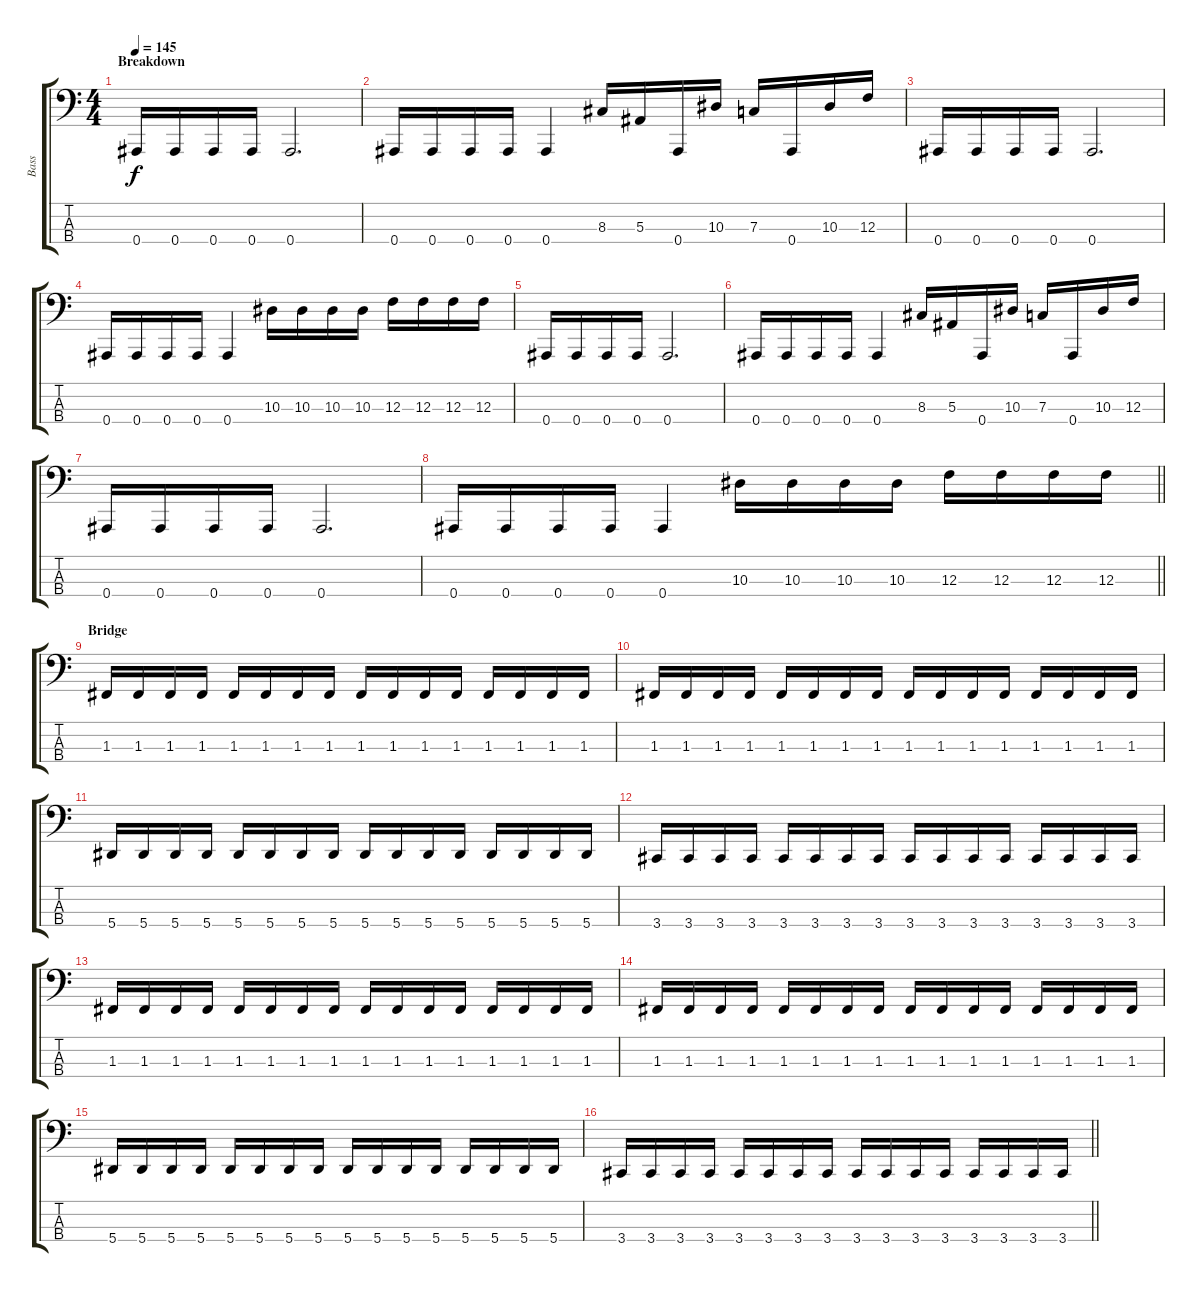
\track ("Bass" "Bass") {instrument electricbasspick}
\staff {score tabs}
\tuning (Eb2 Bb1 F1 Bb0) {hide}
\ts (4 4)
\section ("" "Breakdown")
\tempo 145
\clef f4
\ks aminor
0.4.16{dy f} 0.4.16 0.4.16 0.4.16 0.4.2{d} |
0.4.16 0.4.16 0.4.16 0.4.16 0.4.4 8.3.16 5.3.16 0.4.16 10.3.16 7.3.16 0.4.16 10.3.16 12.3.16 |
0.4.16 0.4.16 0.4.16 0.4.16 0.4.2{d} |
0.4.16 0.4.16 0.4.16 0.4.16 0.4.4 10.3.16 10.3.16 10.3.16 10.3.16 12.3.16 12.3.16 12.3.16 12.3.16 |
0.4.16 0.4.16 0.4.16 0.4.16 0.4.2{d} |
0.4.16 0.4.16 0.4.16 0.4.16 0.4.4 8.3.16 5.3.16 0.4.16 10.3.16 7.3.16 0.4.16 10.3.16 12.3.16 |
0.4.16 0.4.16 0.4.16 0.4.16 0.4.2{d} |
\barLineRight lightlight
0.4.16 0.4.16 0.4.16 0.4.16 0.4.4 10.3.16 10.3.16 10.3.16 10.3.16 12.3.16 12.3.16 12.3.16 12.3.16 |
\section ("" "Bridge")
1.3.16 1.3.16 1.3.16 1.3.16 1.3.16 1.3.16 1.3.16 1.3.16 1.3.16 1.3.16 1.3.16 1.3.16 1.3.16 1.3.16 1.3.16 1.3.16 |
1.3.16 1.3.16 1.3.16 1.3.16 1.3.16 1.3.16 1.3.16 1.3.16 1.3.16 1.3.16 1.3.16 1.3.16 1.3.16 1.3.16 1.3.16 1.3.16 |
5.4.16 5.4.16 5.4.16 5.4.16 5.4.16 5.4.16 5.4.16 5.4.16 5.4.16 5.4.16 5.4.16 5.4.16 5.4.16 5.4.16 5.4.16 5.4.16 |
3.4.16 3.4.16 3.4.16 3.4.16 3.4.16 3.4.16 3.4.16 3.4.16 3.4.16 3.4.16 3.4.16 3.4.16 3.4.16 3.4.16 3.4.16 3.4.16 |
1.3.16 1.3.16 1.3.16 1.3.16 1.3.16 1.3.16 1.3.16 1.3.16 1.3.16 1.3.16 1.3.16 1.3.16 1.3.16 1.3.16 1.3.16 1.3.16 |
1.3.16 1.3.16 1.3.16 1.3.16 1.3.16 1.3.16 1.3.16 1.3.16 1.3.16 1.3.16 1.3.16 1.3.16 1.3.16 1.3.16 1.3.16 1.3.16 |
5.4.16 5.4.16 5.4.16 5.4.16 5.4.16 5.4.16 5.4.16 5.4.16 5.4.16 5.4.16 5.4.16 5.4.16 5.4.16 5.4.16 5.4.16 5.4.16 |
\barLineRight lightlight
3.4.16 3.4.16 3.4.16 3.4.16 3.4.16 3.4.16 3.4.16 3.4.16 3.4.16 3.4.16 3.4.16 3.4.16 3.4.16 3.4.16 3.4.16 3.4.16
